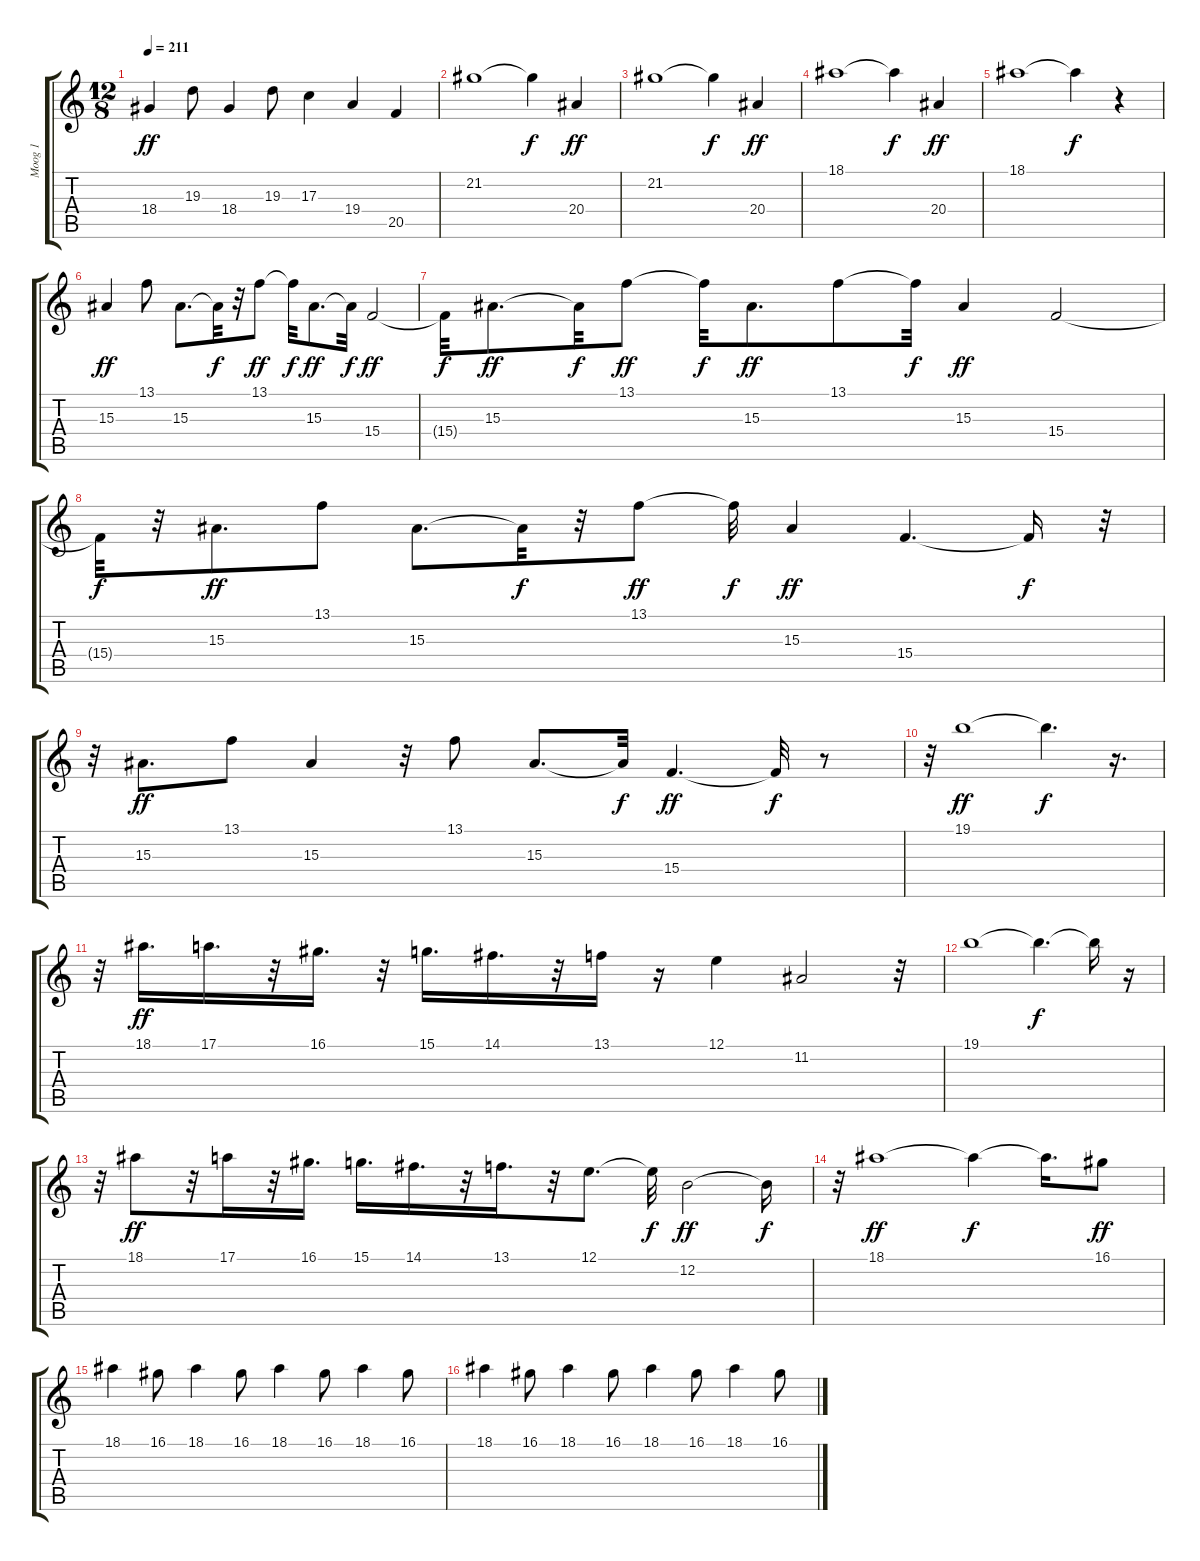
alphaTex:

\track ("Moog 1" "Moog 1") {instrument lead2sawtooth}
\staff {score tabs}
\tuning (E4 B3 G3 D3 A2 E2) {hide}
\ts (12 8)
\tempo 211
\clef g2
\ks c
18.4.4{dy ff} 19.3.8 18.4.4 19.3.8 17.3.4 19.4.4 20.5.4 |
21.2.1 21.2{t}.4{dy f} 20.4.4{dy ff} |
21.2.1 21.2{t}.4{dy f} 20.4.4{dy ff} |
18.1.1 18.1{t}.4{dy f} 20.4.4{dy ff} |
18.1.1 18.1{t}.4{dy f} r.4 |
15.3.4{dy ff} 13.1.8 15.3.8{d} 15.3{t}.32{dy f} r.32 13.1.8{dy ff} 13.1{t}.32{dy f} 15.3.8{d dy ff} 15.3{t}.32{dy f} 15.4.2{dy ff} |
15.4{t}.32{dy f} 15.3.8{d dy ff} 15.3{t}.32{dy f} 13.1.8{dy ff} 13.1{t}.32{dy f} 15.3.8{d dy ff} 13.1.8 13.1{t}.32{dy f} 15.3.4{dy ff} 15.4.2 |
15.4{t}.32{dy f} r.32 15.3.8{d dy ff} 13.1.8 15.3.8{d} 15.3{t}.32{dy f} r.32 13.1.8{dy ff} 13.1{t}.32{dy f} 15.3.4{dy ff} 15.4.4{d} 15.4{t}.16{dy f} r.32 |
r.32 15.3.8{d dy ff} 13.1.8 15.3.4 r.32 13.1.8 15.3.8{d} 15.3{t}.32{dy f} 15.4.4{d dy ff} 15.4{t}.32{dy f} r.8 |
r.32 19.1.1{dy ff} 19.1{t}.4{d dy f} r.16{d} |
r.32 18.1.16{d dy ff} 17.1.16{d} r.32 16.1.16{d} r.32 15.1.16{d} 14.1.16{d} r.32 13.1.16 r.16 12.1.4 11.2.2 r.32 |
19.1.1 19.1{t}.4{d dy f} 19.1{t}.16 r.16 |
r.32 18.1.8{dy ff} r.32 17.1.16 r.32 16.1.16{d} 15.1.16{d} 14.1.16{d} r.32 13.1.16{d} r.32 12.1.8{d} 12.1{t}.32{dy f} 12.2.2{dy ff} 12.2{t}.16{dy f} |
r.32 18.1.1{dy ff} 18.1{t}.4{dy f} 18.1{t}.16{d} 16.1.8{dy ff} |
18.1.4 16.1.8 18.1.4 16.1.8 18.1.4 16.1.8 18.1.4 16.1.8 |
18.1.4 16.1.8 18.1.4 16.1.8 18.1.4 16.1.8 18.1.4 16.1.8
